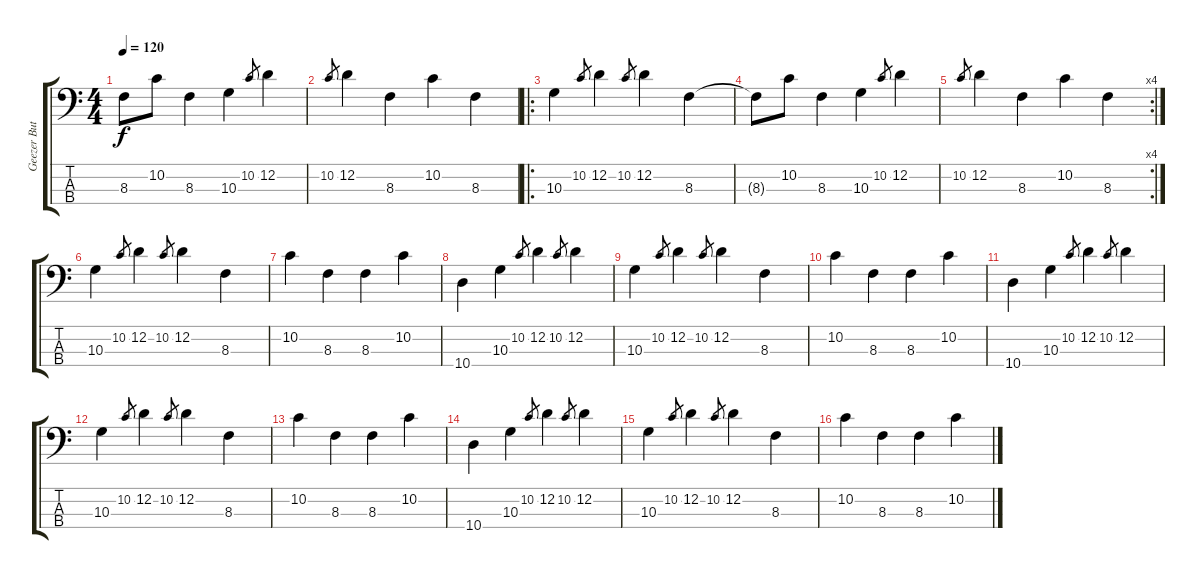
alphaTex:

\track ("Geezer Butler" "Geezer But") {instrument electricbassfinger}
\staff {score tabs}
\tuning (G2 D2 A1 E1) {hide}
\ts (4 4)
\tempo 120
\clef f4
\ks c
8.3{t}.8{dy f} 10.2.8 8.3.4 10.3.4 10.2.8{gr} 12.2.4 |
10.2.8{gr} 12.2.4 8.3.4 10.2.4 8.3.4 |
\ro
10.3.4 10.2.8{gr} 12.2.4 10.2.8{gr} 12.2.4 8.3.4 |
8.3{t}.8 10.2.8 8.3.4 10.3.4 10.2.8{gr} 12.2.4 |
\rc 4
10.2.8{gr} 12.2.4 8.3.4 10.2.4 8.3.4 |
10.3.4 10.2.8{gr} 12.2.4 10.2.8{gr} 12.2.4 8.3.4 |
10.2.4 8.3.4 8.3.4 10.2.4 |
10.4.4 10.3.4 10.2.8{gr} 12.2.4 10.2.8{gr} 12.2.4 |
10.3.4 10.2.8{gr} 12.2.4 10.2.8{gr} 12.2.4 8.3.4 |
10.2.4 8.3.4 8.3.4 10.2.4 |
10.4.4 10.3.4 10.2.8{gr} 12.2.4 10.2.8{gr} 12.2.4 |
10.3.4 10.2.8{gr} 12.2.4 10.2.8{gr} 12.2.4 8.3.4 |
10.2.4 8.3.4 8.3.4 10.2.4 |
10.4.4 10.3.4 10.2.8{gr} 12.2.4 10.2.8{gr} 12.2.4 |
10.3.4 10.2.8{gr} 12.2.4 10.2.8{gr} 12.2.4 8.3.4 |
10.2.4 8.3.4 8.3.4 10.2.4
